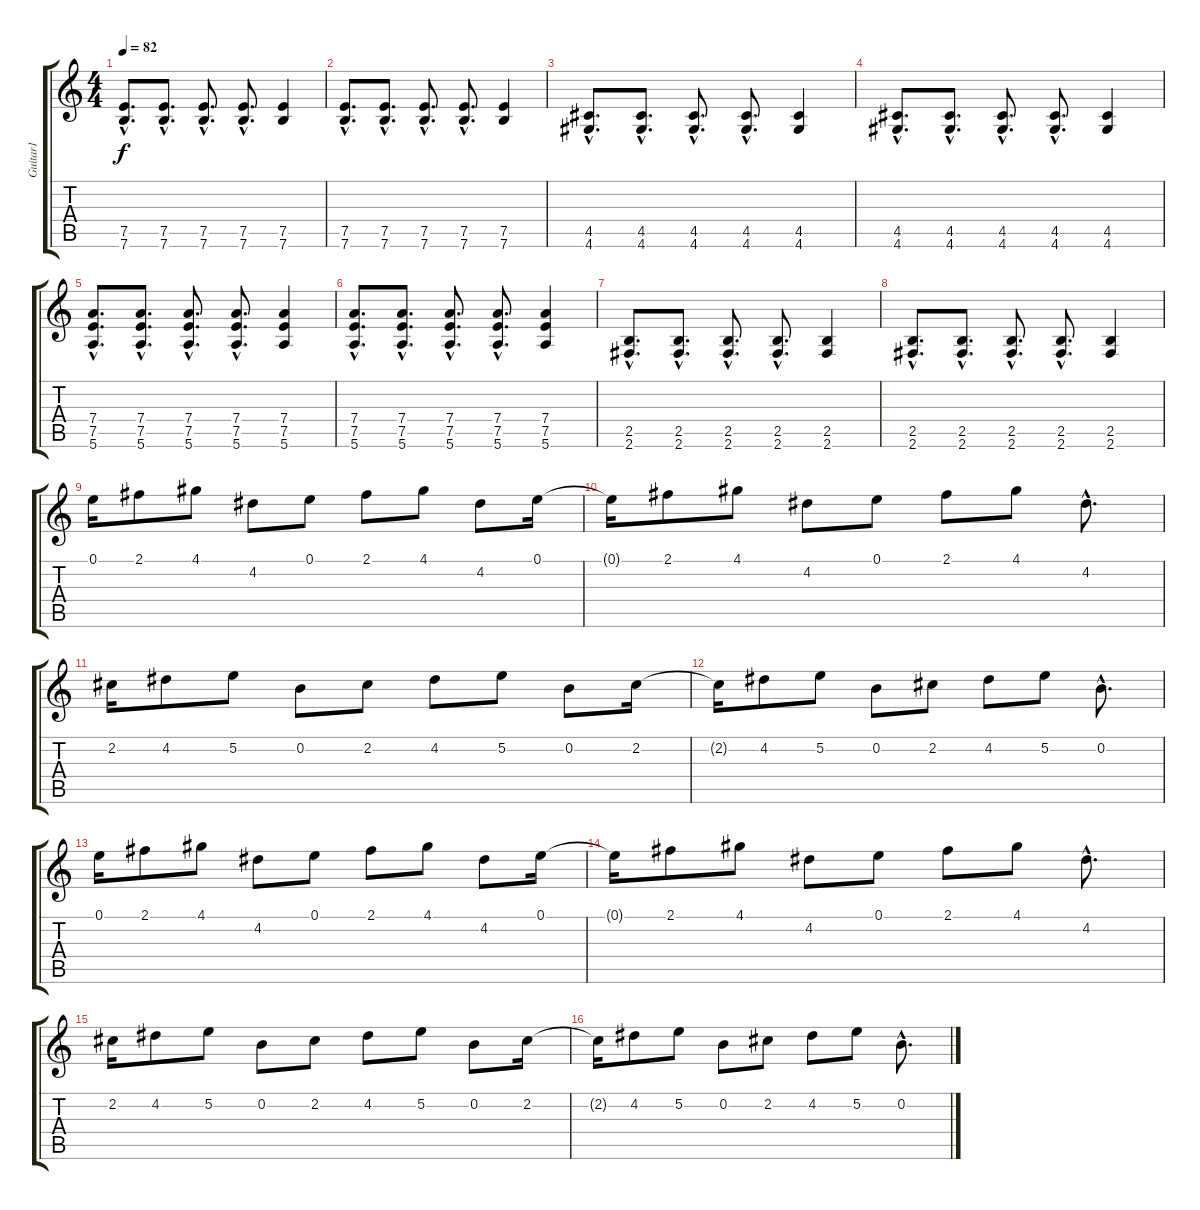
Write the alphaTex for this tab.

\track ("Guitar1" "Guitar1") {instrument distortionguitar}
\staff {score tabs}
\tuning (E4 B3 G3 D3 A2 E2) {hide}
\ts (4 4)
\tempo 82
\clef g2
\ks c
(7.5{hac} 7.6{hac}).8{d dy f instrument distortionguitar} (7.5{hac} 7.6{hac}).8{d} (7.5{hac} 7.6{hac}).8{d} (7.5{hac} 7.6{hac}).8{d} (7.5 7.6).4 |
(7.5{hac} 7.6{hac}).8{d} (7.5{hac} 7.6{hac}).8{d} (7.5{hac} 7.6{hac}).8{d} (7.5{hac} 7.6{hac}).8{d} (7.5 7.6).4 |
(4.5{hac} 4.6{hac}).8{d} (4.5{hac} 4.6{hac}).8{d} (4.5{hac} 4.6{hac}).8{d} (4.5{hac} 4.6{hac}).8{d} (4.5 4.6).4 |
(4.5{hac} 4.6{hac}).8{d} (4.5{hac} 4.6{hac}).8{d} (4.5{hac} 4.6{hac}).8{d} (4.5{hac} 4.6{hac}).8{d} (4.5 4.6).4 |
(7.4{hac} 7.5{hac} 5.6{hac}).8{d} (7.4{hac} 7.5{hac} 5.6{hac}).8{d} (7.4{hac} 7.5{hac} 5.6{hac}).8{d} (7.4{hac} 7.5{hac} 5.6{hac}).8{d} (7.4 7.5 5.6).4 |
(7.4{hac} 7.5{hac} 5.6{hac}).8{d} (7.4{hac} 7.5{hac} 5.6{hac}).8{d} (7.4{hac} 7.5{hac} 5.6{hac}).8{d} (7.4{hac} 7.5{hac} 5.6{hac}).8{d} (7.4 7.5 5.6).4 |
(2.5{hac} 2.6{hac}).8{d} (2.5{hac} 2.6{hac}).8{d} (2.5{hac} 2.6{hac}).8{d} (2.5{hac} 2.6{hac}).8{d} (2.5 2.6).4 |
(2.5{hac} 2.6{hac}).8{d} (2.5{hac} 2.6{hac}).8{d} (2.5{hac} 2.6{hac}).8{d} (2.5{hac} 2.6{hac}).8{d} (2.5 2.6).4 |
0.1.16{instrument acousticguitarnylon} 2.1.8 4.1.8 4.2.8 0.1.8 2.1.8 4.1.8 4.2.8 0.1.16 |
0.1{t}.16 2.1.8 4.1.8 4.2.8 0.1.8 2.1.8 4.1.8 4.2{hac}.8{d} |
2.2.16 4.2.8 5.2.8 0.2.8 2.2.8 4.2.8 5.2.8 0.2.8 2.2.16 |
2.2{t}.16 4.2.8 5.2.8 0.2.8 2.2.8 4.2.8 5.2.8 0.2{hac}.8{d} |
0.1.16 2.1.8 4.1.8 4.2.8 0.1.8 2.1.8 4.1.8 4.2.8 0.1.16 |
0.1{t}.16 2.1.8 4.1.8 4.2.8 0.1.8 2.1.8 4.1.8 4.2{hac}.8{d} |
2.2.16 4.2.8 5.2.8 0.2.8 2.2.8 4.2.8 5.2.8 0.2.8 2.2.16 |
2.2{t}.16 4.2.8 5.2.8 0.2.8 2.2.8 4.2.8 5.2.8 0.2{hac}.8{d}
